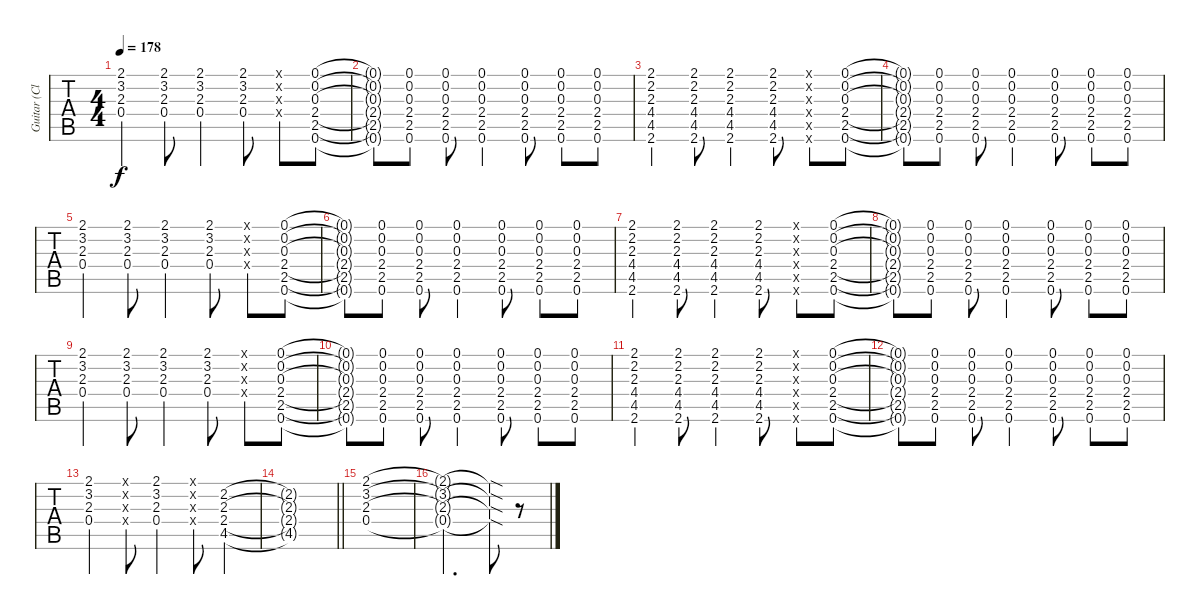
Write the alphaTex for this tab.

\track ("Guitar (Clean)" "Guitar (Cl") {instrument electricguitarclean}
\staff {tabs}
\tuning (E4 B3 G3 D3 A2 E2) {hide}
\ts (4 4)
\tempo 178
\clef g2
\ks d
(2.1 3.2 2.3 0.4).4{dy f} (2.1 3.2 2.3 0.4).8 (2.1 3.2 2.3 0.4).4 (2.1 3.2 2.3 0.4).8 (2.1{x} 3.2{x} 2.3{x} 0.4{x}).8 (0.1 0.2 0.3 2.4 2.5 0.6).8 |
(0.1{t} 0.2{t} 0.3{t} 2.4{t} 2.5{t} 0.6{t}).8 (0.1 0.2 0.3 2.4 2.5 0.6).8 (0.1 0.2 0.3 2.4 2.5 0.6).8 (0.1 0.2 0.3 2.4 2.5 0.6).4 (0.1 0.2 0.3 2.4 2.5 0.6).8 (0.1 0.2 0.3 2.4 2.5 0.6).8 (0.1 0.2 0.3 2.4 2.5 0.6).8 |
(2.1 2.2 2.3 4.4 4.5 2.6).4 (2.1 2.2 2.3 4.4 4.5 2.6).8 (2.1 2.2 2.3 4.4 4.5 2.6).4 (2.1 2.2 2.3 4.4 4.5 2.6).8 (2.1{x} 2.2{x} 2.3{x} 4.4{x} 4.5{x} 2.6{x}).8 (0.1 0.2 0.3 2.4 2.5 0.6).8 |
(0.1{t} 0.2{t} 0.3{t} 2.4{t} 2.5{t} 0.6{t}).8 (0.1 0.2 0.3 2.4 2.5 0.6).8 (0.1 0.2 0.3 2.4 2.5 0.6).8 (0.1 0.2 0.3 2.4 2.5 0.6).4 (0.1 0.2 0.3 2.4 2.5 0.6).8 (0.1 0.2 0.3 2.4 2.5 0.6).8 (0.1 0.2 0.3 2.4 2.5 0.6).8 |
(2.1 3.2 2.3 0.4).4 (2.1 3.2 2.3 0.4).8 (2.1 3.2 2.3 0.4).4 (2.1 3.2 2.3 0.4).8 (2.1{x} 3.2{x} 2.3{x} 0.4{x}).8 (0.1 0.2 0.3 2.4 2.5 0.6).8 |
(0.1{t} 0.2{t} 0.3{t} 2.4{t} 2.5{t} 0.6{t}).8 (0.1 0.2 0.3 2.4 2.5 0.6).8 (0.1 0.2 0.3 2.4 2.5 0.6).8 (0.1 0.2 0.3 2.4 2.5 0.6).4 (0.1 0.2 0.3 2.4 2.5 0.6).8 (0.1 0.2 0.3 2.4 2.5 0.6).8 (0.1 0.2 0.3 2.4 2.5 0.6).8 |
(2.1 2.2 2.3 4.4 4.5 2.6).4 (2.1 2.2 2.3 4.4 4.5 2.6).8 (2.1 2.2 2.3 4.4 4.5 2.6).4 (2.1 2.2 2.3 4.4 4.5 2.6).8 (2.1{x} 2.2{x} 2.3{x} 4.4{x} 4.5{x} 2.6{x}).8 (0.1 0.2 0.3 2.4 2.5 0.6).8 |
(0.1{t} 0.2{t} 0.3{t} 2.4{t} 2.5{t} 0.6{t}).8 (0.1 0.2 0.3 2.4 2.5 0.6).8 (0.1 0.2 0.3 2.4 2.5 0.6).8 (0.1 0.2 0.3 2.4 2.5 0.6).4 (0.1 0.2 0.3 2.4 2.5 0.6).8 (0.1 0.2 0.3 2.4 2.5 0.6).8 (0.1 0.2 0.3 2.4 2.5 0.6).8 |
(2.1 3.2 2.3 0.4).4 (2.1 3.2 2.3 0.4).8 (2.1 3.2 2.3 0.4).4 (2.1 3.2 2.3 0.4).8 (2.1{x} 3.2{x} 2.3{x} 0.4{x}).8 (0.1 0.2 0.3 2.4 2.5 0.6).8 |
(0.1{t} 0.2{t} 0.3{t} 2.4{t} 2.5{t} 0.6{t}).8 (0.1 0.2 0.3 2.4 2.5 0.6).8 (0.1 0.2 0.3 2.4 2.5 0.6).8 (0.1 0.2 0.3 2.4 2.5 0.6).4 (0.1 0.2 0.3 2.4 2.5 0.6).8 (0.1 0.2 0.3 2.4 2.5 0.6).8 (0.1 0.2 0.3 2.4 2.5 0.6).8 |
(2.1 2.2 2.3 4.4 4.5 2.6).4 (2.1 2.2 2.3 4.4 4.5 2.6).8 (2.1 2.2 2.3 4.4 4.5 2.6).4 (2.1 2.2 2.3 4.4 4.5 2.6).8 (2.1{x} 2.2{x} 2.3{x} 4.4{x} 4.5{x} 2.6{x}).8 (0.1 0.2 0.3 2.4 2.5 0.6).8 |
(0.1{t} 0.2{t} 0.3{t} 2.4{t} 2.5{t} 0.6{t}).8 (0.1 0.2 0.3 2.4 2.5 0.6).8 (0.1 0.2 0.3 2.4 2.5 0.6).8 (0.1 0.2 0.3 2.4 2.5 0.6).4 (0.1 0.2 0.3 2.4 2.5 0.6).8 (0.1 0.2 0.3 2.4 2.5 0.6).8 (0.1 0.2 0.3 2.4 2.5 0.6).8 |
(2.1 3.2 2.3 0.4).4 (2.1{x} 3.2{x} 2.3{x} 0.4{x}).8 (2.1 3.2 2.3 0.4).4 (2.1{x} 3.2{x} 2.3{x} 0.4{x}).8 (2.2 2.3 2.4 4.5).4 |
\barLineRight lightlight
(2.2{t} 2.3{t} 2.4{t} 4.5{t}).1 |
(2.1 3.2 2.3 0.4).1 |
(2.1{t} 3.2{t} 2.3{t} 0.4{t}).2{d} (2.1{sod t} 3.2{sod t} 2.3{sod t} 0.4{sod t}).8 r.8
